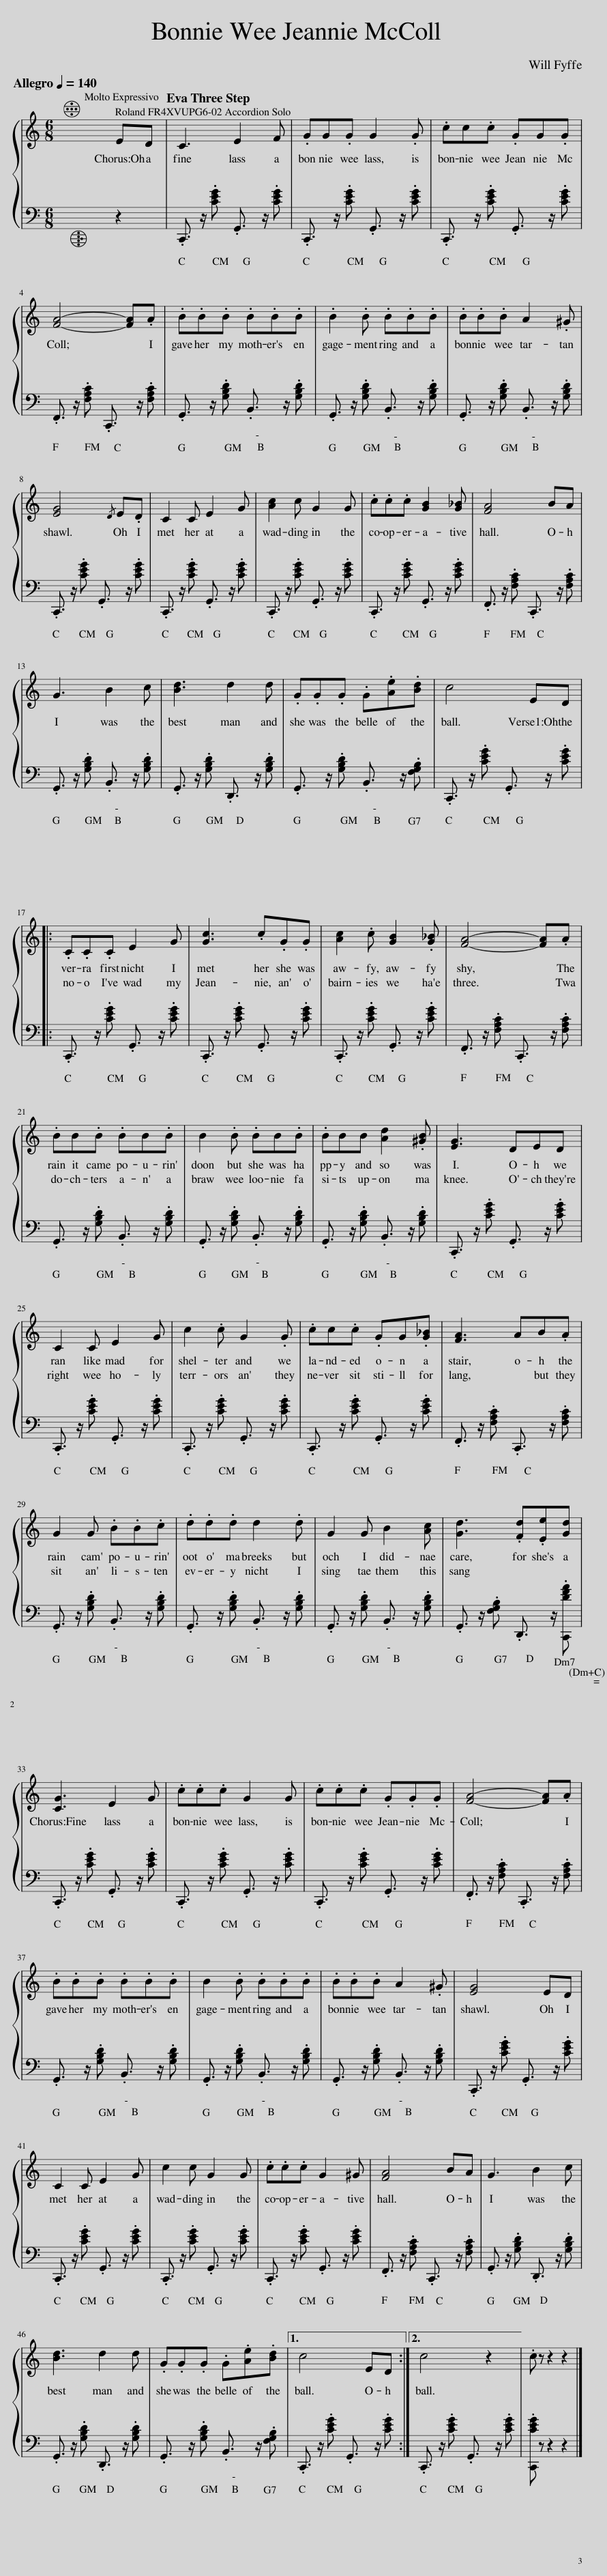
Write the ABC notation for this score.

X:1
%%score { 1 | 2 }
L:1/8
Q:1/4=140
M:6/8
I:linebreak $
K:C
V:1 treble
V:2 bass
V:1
 ED | C3 E2 F | .GG.G G2 .G | .cc.c .GG.G |$ [FA]4- [FA].A | %5
 .B.B.B .B.B.B | .B2 .B .B.B.B | .B.B.B A2 .^G |$ [EG]4{/D} E.D | C2 C E2 G | %10
 [Ac]2 c G2 G | .c.c.c [GB]2 [G_B] | [FA]4 BA |$ G3 B2 c | [Bd]3 d2 d | %15
 .G.G.G .G.[Ae].[Bd] | c4 ED |:$ .C.C.C E2 G | [Gc]3 .c.G.G | [Ac]2 .c [GB]2 .[G_B] | %20
 [FA]4- [FA].A |$ .BB.B .BB.B | B2 .B .BB.B | .BBB [Ad]2 .[^GB] | [EG]3 DED |$ %25
 C2 C E2 G | c2 .c G2 .G | .cc.c .GG.[G_B] | [FA]3 AB.A |$ G2 G .B.B.c | %30
 .d.d.d d2 .d | G2 G B2 [Ac] | [Gd]3 .[Fd].[Ee][Gd] |$ [CG]3 E2 G | .c.c.c G2 G | %35
 .c.c.c .G.G.G | [FA]4- [FA].A |$ .B.B.B .B.B.B | B2 .B .B.B.B | .B.B.B A2 .^G | %40
 [EG]4 ED |$ C2 C E2 G | c2 c G2 G | .c.c.c G2 ^G | [FA]4 BA | %45
 G3 B2 c |$ [Bd]3 d2 d | .G.G.G .G.[Ae].[Bd] |1 c4 ED :|2 c4 z2 || %50
 .c z z2 z2 |] %51
V:2
 z2 | .C,,3/2 z/ .[CEG] .G,,3/2 z/ .[CEG] | .C,,3/2 z/ .[CEG] .G,,3/2 z/ .[CEG] | .C,,3/2 z/ .[CEG] .G,,3/2 z/ .[CEG] |$ .F,,3/2 z/ .[F,A,C] .C,,3/2 z/ .[F,A,C] | %5
 .G,,3/2 z/ .[G,B,D] .B,,3/2 z/ .[G,B,D] | .G,,3/2 z/ .[G,B,D] .B,,3/2 z/ .[G,B,D] | .G,,3/2 z/ .[G,B,D] .B,,3/2 z/ .[G,B,D] |$ .C,,3/2 z/ .[CEG] .G,,3/2 z/ .[CEG] | .C,,3/2 z/ .[CEG] .G,,3/2 z/ .[CEG] | %10
 .C,,3/2 z/ .[CEG] .G,,3/2 z/ .[CEG] | .C,,3/2 z/ .[CEG] .G,,3/2 z/ .[CEG] | .F,,3/2 z/ .[F,A,C] .C,,3/2 z/ .[F,A,C] |$ .G,,3/2 z/ .[G,B,D] .B,,3/2 z/ .[G,B,D] | .G,,3/2 z/ .[G,B,D] .D,,3/2 z/ .[G,B,D] | %15
 .G,,3/2 z/ .[G,B,D] .B,,3/2 z/ .[F,G,B,] | .C,,3/2 z/ .[CEG] .G,,3/2 z/ .[CEG] |:$ .C,,3/2 z/ .[CEG] .G,,3/2 z/ .[CEG] | .C,,3/2 z/ .[CEG] .G,,3/2 z/ .[CEG] | .C,,3/2 z/ .[CEG] .G,,3/2 z/ .[CEG] | %20
 .F,,3/2 z/ .[F,A,C] .C,,3/2 z/ .[F,A,C] |$ .G,,3/2 z/ .[G,B,D] .B,,3/2 z/ .[G,B,D] | .G,,3/2 z/ .[G,B,D] .B,,3/2 z/ .[G,B,D] | .G,,3/2 z/ .[G,B,D] .B,,3/2 z/ .[G,B,D] | .C,,3/2 z/ .[CEG] .G,,3/2 z/ .[CEG] |$ %25
 .C,,3/2 z/ .[CEG] .G,,3/2 z/ .[CEG] | .C,,3/2 z/ .[CEG] .G,,3/2 z/ .[CEG] | .C,,3/2 z/ .[CEG] .G,,3/2 z/ .[CEG] | .F,,3/2 z/ .[F,A,C] .C,,3/2 z/ .[F,A,C] |$ .G,,3/2 z/ .[G,B,D] .B,,3/2 z/ .[G,B,D] | %30
 .G,,3/2 z/ .[G,B,D] .B,,3/2 z/ .[G,B,D] | .G,,3/2 z/ .[G,B,D] .B,,3/2 z/ .[G,B,D] | .G,,3/2 z/ .[F,G,B,] .D,,3/2 z/ .[C,,DFA] |$ .C,,3/2 z/ .[CEG] .G,,3/2 z/ .[CEG] | .C,,3/2 z/ .[CEG] .G,,3/2 z/ .[CEG] | %35
 .C,,3/2 z/ .[CEG] .G,,3/2 z/ .[CEG] | .F,,3/2 z/ .[F,A,C] .C,,3/2 z/ .[F,A,C] |$ .G,,3/2 z/ .[G,B,D] .B,,3/2 z/ .[G,B,D] | .G,,3/2 z/ .[G,B,D] .B,,3/2 z/ .[G,B,D] | .G,,3/2 z/ .[G,B,D] .B,,3/2 z/ .[G,B,D] | %40
 .C,,3/2 z/ .[CEG] .G,,3/2 z/ .[CEG] |$ .C,,3/2 z/ .[CEG] .G,,3/2 z/ .[CEG] | .C,,3/2 z/ .[CEG] .G,,3/2 z/ .[CEG] | .C,,3/2 z/ .[CEG] .G,,3/2 z/ .[CEG] | .F,,3/2 z/ .[F,A,C] .C,,3/2 z/ .[F,A,C] | %45
 .G,,3/2 z/ .[G,B,D] .D,,3/2 z/ .[G,B,D] |$ .G,,3/2 z/ .[G,B,D] .D,,3/2 z/ .[G,B,D] | .G,,3/2 z/ .[G,B,D] .B,,3/2 z/ .[F,G,B,] |1 .C,,3/2 z/ .[CEG] .G,,3/2 z/ .[CEG] :|2 .C,,3/2 z/ .[CEG] .G,,3/2 z/ .[CEG] || %50
 .[C,,CEG] z z2 z2 |] %51
